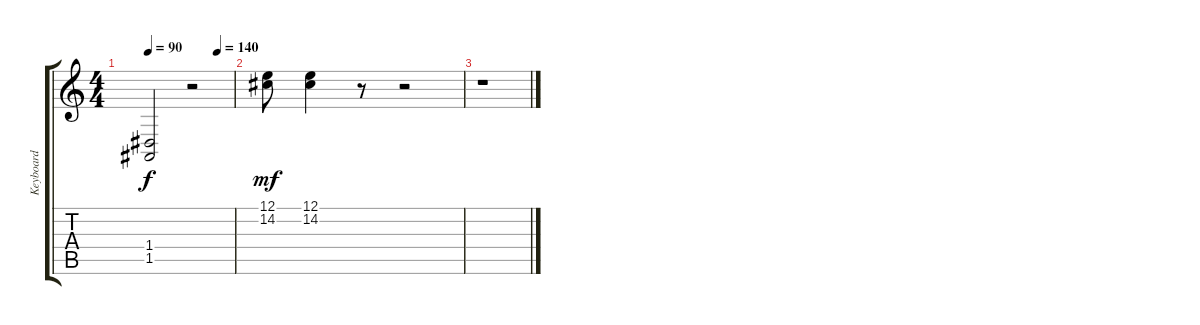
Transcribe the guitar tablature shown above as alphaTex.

\track ("Keyboard" "Keyboard") {instrument brasssection}
\staff {score tabs}
\tuning (E4 B3 G3 D3 A2 E2) {hide}
\ts (4 4)
\tempo 90
\tempo (140 0.8125)
\clef g2
\ks c
(1.4{t} 1.5{t}).2{dy f volume 4} r.2 |
(12.1 14.2).8{dy mf volume 12 instrument brasssection} (12.1 14.2).4 r.8 r.2 |
r.1
